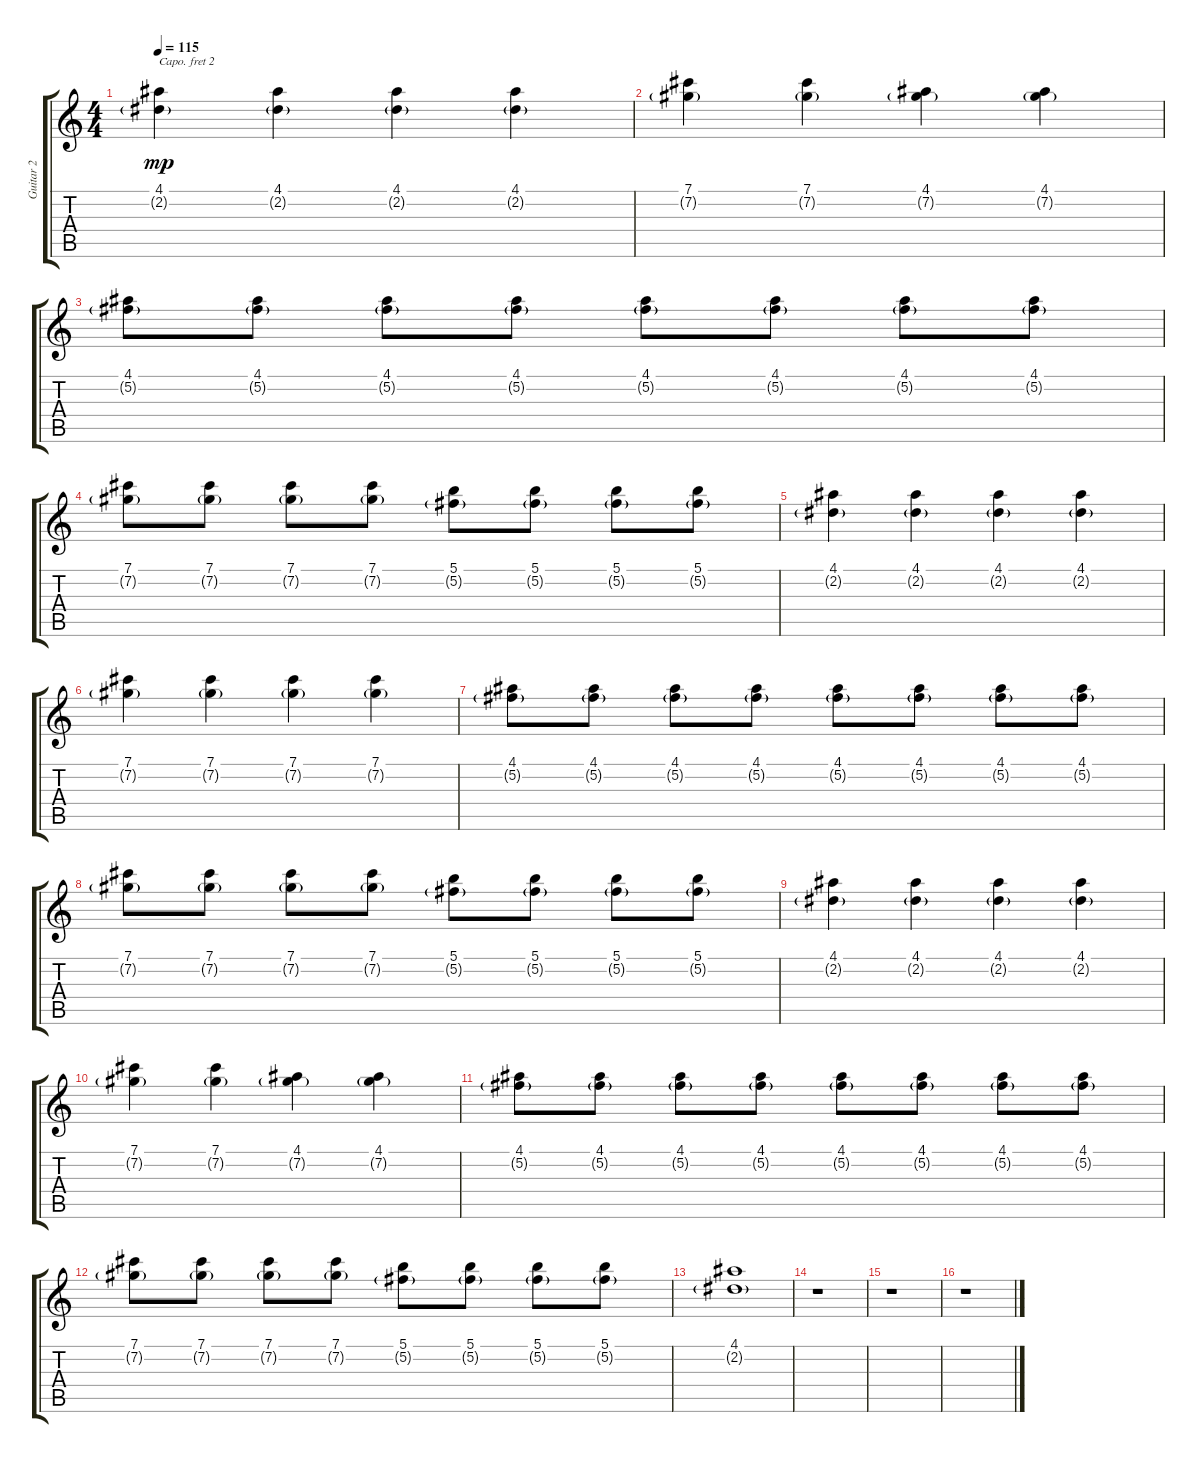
\track ("Guitar 2" "Guitar 2") {instrument electricguitarjazz}
\staff {score tabs}
\capo 2
\tuning (E4 B3 G3 D3 A2 E2) {hide}
\ts (4 4)
\tempo 115
\clef g2
\ks c
(4.1 2.2{g}).4{dy mp} (4.1 2.2{g}).4 (4.1 2.2{g}).4 (4.1 2.2{g}).4 |
(7.1 7.2{g}).4 (7.1 7.2{g}).4 (4.1 7.2{g}).4 (4.1 7.2{g}).4 |
(4.1 5.2{g}).8 (4.1 5.2{g}).8 (4.1 5.2{g}).8 (4.1 5.2{g}).8 (4.1 5.2{g}).8 (4.1 5.2{g}).8 (4.1 5.2{g}).8 (4.1 5.2{g}).8 |
(7.1 7.2{g}).8 (7.1 7.2{g}).8 (7.1 7.2{g}).8 (7.1 7.2{g}).8 (5.1 5.2{g}).8 (5.1 5.2{g}).8 (5.1 5.2{g}).8 (5.1 5.2{g}).8 |
(4.1 2.2{g}).4 (4.1 2.2{g}).4 (4.1 2.2{g}).4 (4.1 2.2{g}).4 |
(7.1 7.2{g}).4 (7.1 7.2{g}).4 (7.1 7.2{g}).4 (7.1 7.2{g}).4 |
(4.1 5.2{g}).8 (4.1 5.2{g}).8 (4.1 5.2{g}).8 (4.1 5.2{g}).8 (4.1 5.2{g}).8 (4.1 5.2{g}).8 (4.1 5.2{g}).8 (4.1 5.2{g}).8 |
(7.1 7.2{g}).8 (7.1 7.2{g}).8 (7.1 7.2{g}).8 (7.1 7.2{g}).8 (5.1 5.2{g}).8 (5.1 5.2{g}).8 (5.1 5.2{g}).8 (5.1 5.2{g}).8 |
(4.1 2.2{g}).4 (4.1 2.2{g}).4 (4.1 2.2{g}).4 (4.1 2.2{g}).4 |
(7.1 7.2{g}).4 (7.1 7.2{g}).4 (4.1 7.2{g}).4 (4.1 7.2{g}).4 |
(4.1 5.2{g}).8 (4.1 5.2{g}).8 (4.1 5.2{g}).8 (4.1 5.2{g}).8 (4.1 5.2{g}).8 (4.1 5.2{g}).8 (4.1 5.2{g}).8 (4.1 5.2{g}).8 |
(7.1 7.2{g}).8 (7.1 7.2{g}).8 (7.1 7.2{g}).8 (7.1 7.2{g}).8 (5.1 5.2{g}).8 (5.1 5.2{g}).8 (5.1 5.2{g}).8 (5.1 5.2{g}).8 |
(4.1 2.2{g}).1 |
r.1 |
r.1 |
r.1
